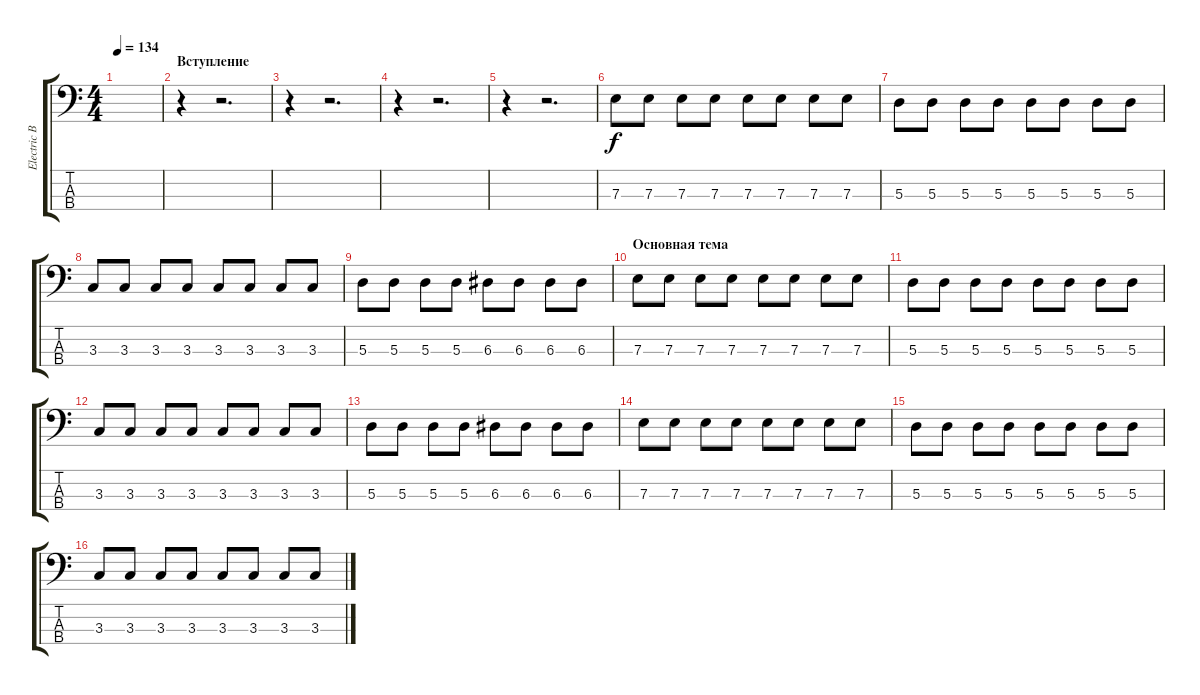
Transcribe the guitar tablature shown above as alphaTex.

\track ("Electric Bass" "Electric B") {instrument electricbassfinger}
\staff {score tabs}
\tuning (G2 D2 A1 E1) {hide}
\ts (4 4)
\tempo 134
\clef f4
\ks c
|
\section ("" "Вступление")
r.4 r.2{d} |
r.4 r.2{d} |
r.4 r.2{d} |
r.4 r.2{d} |
7.3.8 7.3.8 7.3.8 7.3.8 7.3.8 7.3.8 7.3.8 7.3.8 |
5.3.8 5.3.8 5.3.8 5.3.8 5.3.8 5.3.8 5.3.8 5.3.8 |
3.3.8 3.3.8 3.3.8 3.3.8 3.3.8 3.3.8 3.3.8 3.3.8 |
5.3.8 5.3.8 5.3.8 5.3.8 6.3.8 6.3.8 6.3.8 6.3.8 |
\section ("" "Основная тема")
7.3.8 7.3.8 7.3.8 7.3.8 7.3.8 7.3.8 7.3.8 7.3.8 |
5.3.8 5.3.8 5.3.8 5.3.8 5.3.8 5.3.8 5.3.8 5.3.8 |
3.3.8 3.3.8 3.3.8 3.3.8 3.3.8 3.3.8 3.3.8 3.3.8 |
5.3.8 5.3.8 5.3.8 5.3.8 6.3.8 6.3.8 6.3.8 6.3.8 |
7.3.8 7.3.8 7.3.8 7.3.8 7.3.8 7.3.8 7.3.8 7.3.8 |
5.3.8 5.3.8 5.3.8 5.3.8 5.3.8 5.3.8 5.3.8 5.3.8 |
3.3.8 3.3.8 3.3.8 3.3.8 3.3.8 3.3.8 3.3.8 3.3.8
